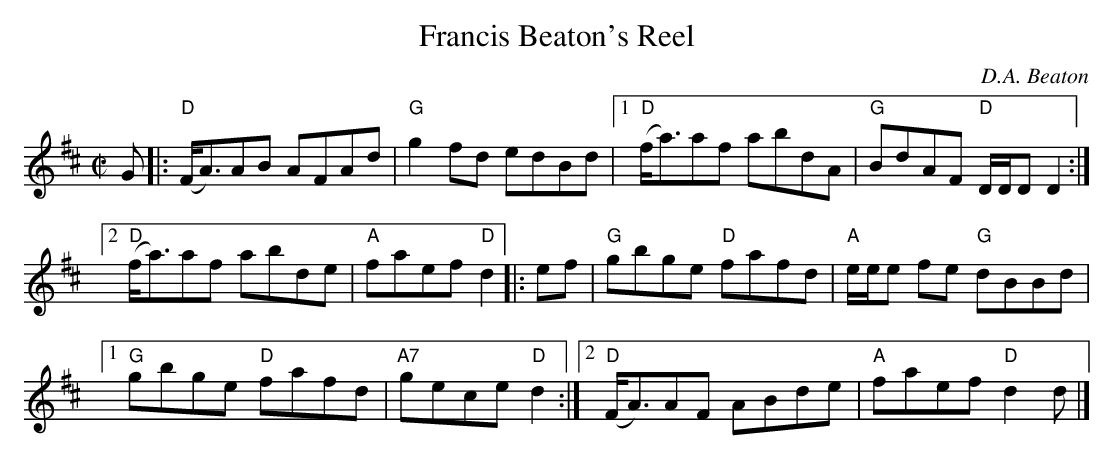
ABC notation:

X:1
T:Francis Beaton's Reel
C:D.A. Beaton
M:C|
Q:180
K:D
G|:\
"D"(F<A)AB AFAd| "G"g2fd edBd|1 "D"(f<a)af abdA|"G"BdAF "D"D/D/D D2:|2
"D"(f<a)af abde|"A"faef "D"d2|:\
ef|\
"G"gbge "D"fafd| "A"e/e/e fe "G"dBBd|1
"G"gbge "D"fafd| "A7"gece "D"d2:|2 "D"(F<A)AF ABde| "A"faef "D"d2 d|]
